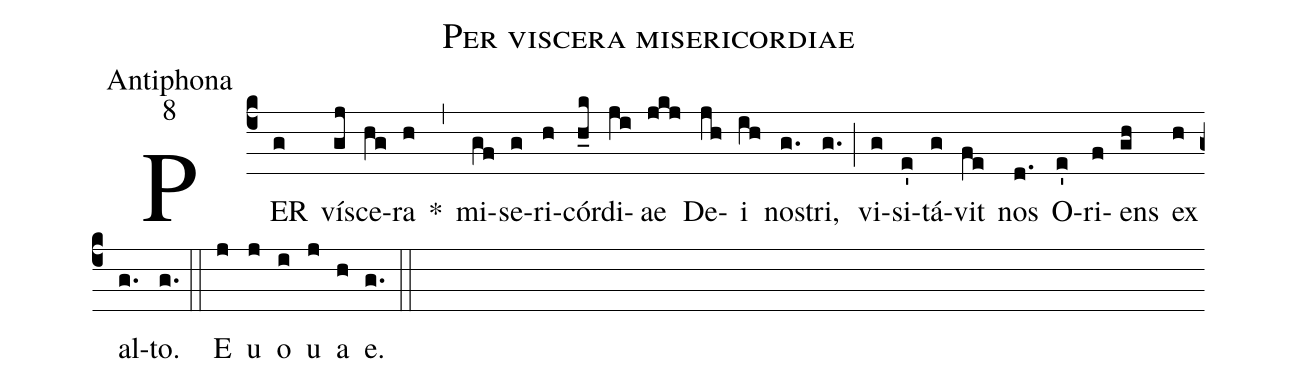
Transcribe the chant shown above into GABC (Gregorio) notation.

name:Per viscera misericordiae;
office-part:Antiphona;
mode:8;
%%
(c4) PER(g) ví(gj)sce(hg)ra(h) *(,) mi(gf)se(g)ri(h)cór(h_k)di(ji)ae(jkj) De(jh)i(ih) no(g.)stri,(g.) (;) vi(g)si(e')tá(g)vit(fe) nos(d.) O(e')ri(f)ens(gh) ex(h) al(g.)to.(g.) (::) <eu>E(j) u(j) o(i) u(j) a(h) e.</eu>(g.) (::)
